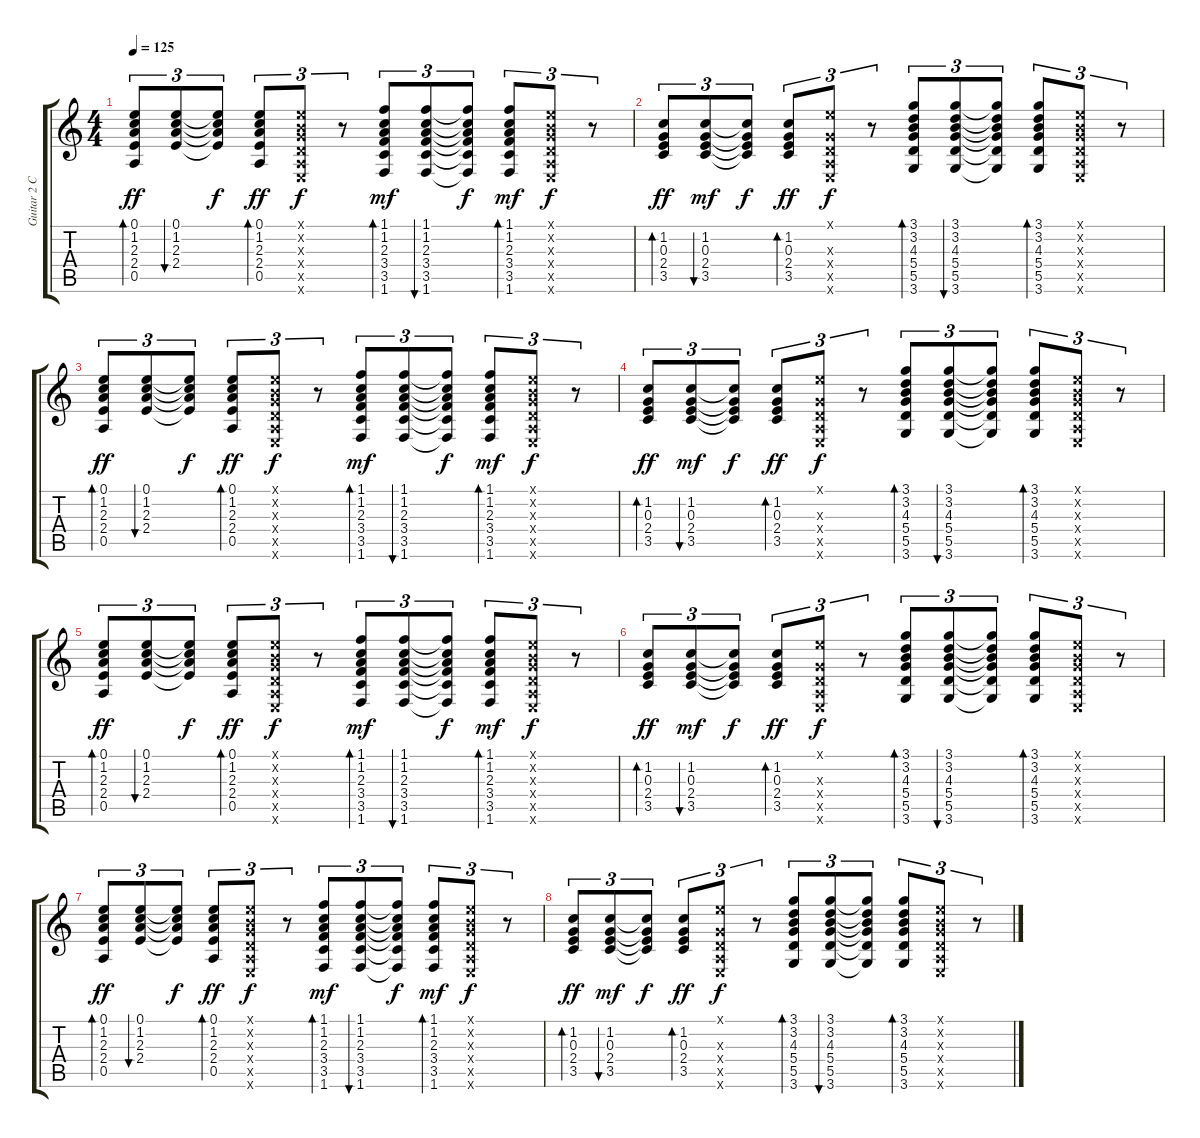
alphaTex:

\track ("Guitar 2 Clean + Small reverb" "Guitar 2 C") {instrument electricguitarclean}
\staff {score tabs}
\tuning (E4 B3 G3 D3 A2 E2) {hide}
\ts (4 4)
\tempo 125
\clef g2
\ks c
(0.1 1.2 2.3 2.4 0.5).8{tu (3 2) bd 30 dy ff} (0.1 1.2 2.3 2.4).8{tu (3 2) bu 30} (0.1{t} 1.2{t} 2.3{t} 2.4{t}).8{tu (3 2) dy f} (0.1 1.2 2.3 2.4 0.5).8{tu (3 2) bd 30 dy ff} (0.1{x} 0.2{x} 0.3{x} 0.4{x} 0.5{x} 0.6{x}).8{tu (3 2) dy f} r.8{tu (3 2)} (1.1 1.2 2.3 3.4 3.5 1.6).8{tu (3 2) bd 30 dy mf} (1.1 1.2 2.3 3.4 3.5 1.6).8{tu (3 2) bu 30} (1.1{t} 1.2{t} 2.3{t} 3.4{t} 3.5{t} 1.6{t}).8{tu (3 2) dy f} (1.1 1.2 2.3 3.4 3.5 1.6).8{tu (3 2) bd 30 dy mf} (0.1{x} 0.2{x} 0.3{x} 0.4{x} 0.5{x} 0.6{x}).8{tu (3 2) dy f} r.8{tu (3 2)} |
(1.2 0.3 2.4 3.5).8{tu (3 2) bd 30 dy ff} (1.2 0.3 2.4 3.5).8{tu (3 2) bu 30 dy mf} (1.2{t} 0.3{t} 2.4{t} 3.5{t}).8{tu (3 2) dy f} (1.2 0.3 2.4 3.5).8{tu (3 2) bd 30 dy ff} (0.1{x} 0.3{x} 0.4{x} 0.5{x} 0.6{x}).8{tu (3 2) dy f} r.8{tu (3 2)} (3.1 3.2 4.3 5.4 5.5 3.6).8{tu (3 2) bd 30} (3.1 3.2 4.3 5.4 5.5 3.6).8{tu (3 2) bu 30} (3.1{t} 3.2{t} 4.3{t} 5.4{t} 5.5{t} 3.6{t}).8{tu (3 2)} (3.1 3.2 4.3 5.4 5.5 3.6).8{tu (3 2) bd 30} (0.1{x} 0.2{x} 0.3{x} 0.4{x} 0.5{x} 0.6{x}).8{tu (3 2)} r.8{tu (3 2)} |
(0.1 1.2 2.3 2.4 0.5).8{tu (3 2) bd 30 dy ff} (0.1 1.2 2.3 2.4).8{tu (3 2) bu 30} (0.1{t} 1.2{t} 2.3{t} 2.4{t}).8{tu (3 2) dy f} (0.1 1.2 2.3 2.4 0.5).8{tu (3 2) bd 30 dy ff} (0.1{x} 0.2{x} 0.3{x} 0.4{x} 0.5{x} 0.6{x}).8{tu (3 2) dy f} r.8{tu (3 2)} (1.1 1.2 2.3 3.4 3.5 1.6).8{tu (3 2) bd 30 dy mf} (1.1 1.2 2.3 3.4 3.5 1.6).8{tu (3 2) bu 30} (1.1{t} 1.2{t} 2.3{t} 3.4{t} 3.5{t} 1.6{t}).8{tu (3 2) dy f} (1.1 1.2 2.3 3.4 3.5 1.6).8{tu (3 2) bd 30 dy mf} (0.1{x} 0.2{x} 0.3{x} 0.4{x} 0.5{x} 0.6{x}).8{tu (3 2) dy f} r.8{tu (3 2)} |
(1.2 0.3 2.4 3.5).8{tu (3 2) bd 30 dy ff} (1.2 0.3 2.4 3.5).8{tu (3 2) bu 30 dy mf} (1.2{t} 0.3{t} 2.4{t} 3.5{t}).8{tu (3 2) dy f} (1.2 0.3 2.4 3.5).8{tu (3 2) bd 30 dy ff} (0.1{x} 0.3{x} 0.4{x} 0.5{x} 0.6{x}).8{tu (3 2) dy f} r.8{tu (3 2)} (3.1 3.2 4.3 5.4 5.5 3.6).8{tu (3 2) bd 30} (3.1 3.2 4.3 5.4 5.5 3.6).8{tu (3 2) bu 30} (3.1{t} 3.2{t} 4.3{t} 5.4{t} 5.5{t} 3.6{t}).8{tu (3 2)} (3.1 3.2 4.3 5.4 5.5 3.6).8{tu (3 2) bd 30} (0.1{x} 0.2{x} 0.3{x} 0.4{x} 0.5{x} 0.6{x}).8{tu (3 2)} r.8{tu (3 2)} |
(0.1 1.2 2.3 2.4 0.5).8{tu (3 2) bd 30 dy ff} (0.1 1.2 2.3 2.4).8{tu (3 2) bu 30} (0.1{t} 1.2{t} 2.3{t} 2.4{t}).8{tu (3 2) dy f} (0.1 1.2 2.3 2.4 0.5).8{tu (3 2) bd 30 dy ff} (0.1{x} 0.2{x} 0.3{x} 0.4{x} 0.5{x} 0.6{x}).8{tu (3 2) dy f} r.8{tu (3 2)} (1.1 1.2 2.3 3.4 3.5 1.6).8{tu (3 2) bd 30 dy mf} (1.1 1.2 2.3 3.4 3.5 1.6).8{tu (3 2) bu 30} (1.1{t} 1.2{t} 2.3{t} 3.4{t} 3.5{t} 1.6{t}).8{tu (3 2) dy f} (1.1 1.2 2.3 3.4 3.5 1.6).8{tu (3 2) bd 30 dy mf} (0.1{x} 0.2{x} 0.3{x} 0.4{x} 0.5{x} 0.6{x}).8{tu (3 2) dy f} r.8{tu (3 2)} |
(1.2 0.3 2.4 3.5).8{tu (3 2) bd 30 dy ff} (1.2 0.3 2.4 3.5).8{tu (3 2) bu 30 dy mf} (1.2{t} 0.3{t} 2.4{t} 3.5{t}).8{tu (3 2) dy f} (1.2 0.3 2.4 3.5).8{tu (3 2) bd 30 dy ff} (0.1{x} 0.3{x} 0.4{x} 0.5{x} 0.6{x}).8{tu (3 2) dy f} r.8{tu (3 2)} (3.1 3.2 4.3 5.4 5.5 3.6).8{tu (3 2) bd 30} (3.1 3.2 4.3 5.4 5.5 3.6).8{tu (3 2) bu 30} (3.1{t} 3.2{t} 4.3{t} 5.4{t} 5.5{t} 3.6{t}).8{tu (3 2)} (3.1 3.2 4.3 5.4 5.5 3.6).8{tu (3 2) bd 30} (0.1{x} 0.2{x} 0.3{x} 0.4{x} 0.5{x} 0.6{x}).8{tu (3 2)} r.8{tu (3 2)} |
(0.1 1.2 2.3 2.4 0.5).8{tu (3 2) bd 30 dy ff} (0.1 1.2 2.3 2.4).8{tu (3 2) bu 30} (0.1{t} 1.2{t} 2.3{t} 2.4{t}).8{tu (3 2) dy f} (0.1 1.2 2.3 2.4 0.5).8{tu (3 2) bd 30 dy ff} (0.1{x} 0.2{x} 0.3{x} 0.4{x} 0.5{x} 0.6{x}).8{tu (3 2) dy f} r.8{tu (3 2)} (1.1 1.2 2.3 3.4 3.5 1.6).8{tu (3 2) bd 30 dy mf} (1.1 1.2 2.3 3.4 3.5 1.6).8{tu (3 2) bu 30} (1.1{t} 1.2{t} 2.3{t} 3.4{t} 3.5{t} 1.6{t}).8{tu (3 2) dy f} (1.1 1.2 2.3 3.4 3.5 1.6).8{tu (3 2) bd 30 dy mf} (0.1{x} 0.2{x} 0.3{x} 0.4{x} 0.5{x} 0.6{x}).8{tu (3 2) dy f} r.8{tu (3 2)} |
(1.2 0.3 2.4 3.5).8{tu (3 2) bd 30 dy ff} (1.2 0.3 2.4 3.5).8{tu (3 2) bu 30 dy mf} (1.2{t} 0.3{t} 2.4{t} 3.5{t}).8{tu (3 2) dy f} (1.2 0.3 2.4 3.5).8{tu (3 2) bd 30 dy ff} (0.1{x} 0.3{x} 0.4{x} 0.5{x} 0.6{x}).8{tu (3 2) dy f} r.8{tu (3 2)} (3.1 3.2 4.3 5.4 5.5 3.6).8{tu (3 2) bd 30} (3.1 3.2 4.3 5.4 5.5 3.6).8{tu (3 2) bu 30} (3.1{t} 3.2{t} 4.3{t} 5.4{t} 5.5{t} 3.6{t}).8{tu (3 2)} (3.1 3.2 4.3 5.4 5.5 3.6).8{tu (3 2) bd 30} (0.1{x} 0.2{x} 0.3{x} 0.4{x} 0.5{x} 0.6{x}).8{tu (3 2)} r.8{tu (3 2)}
